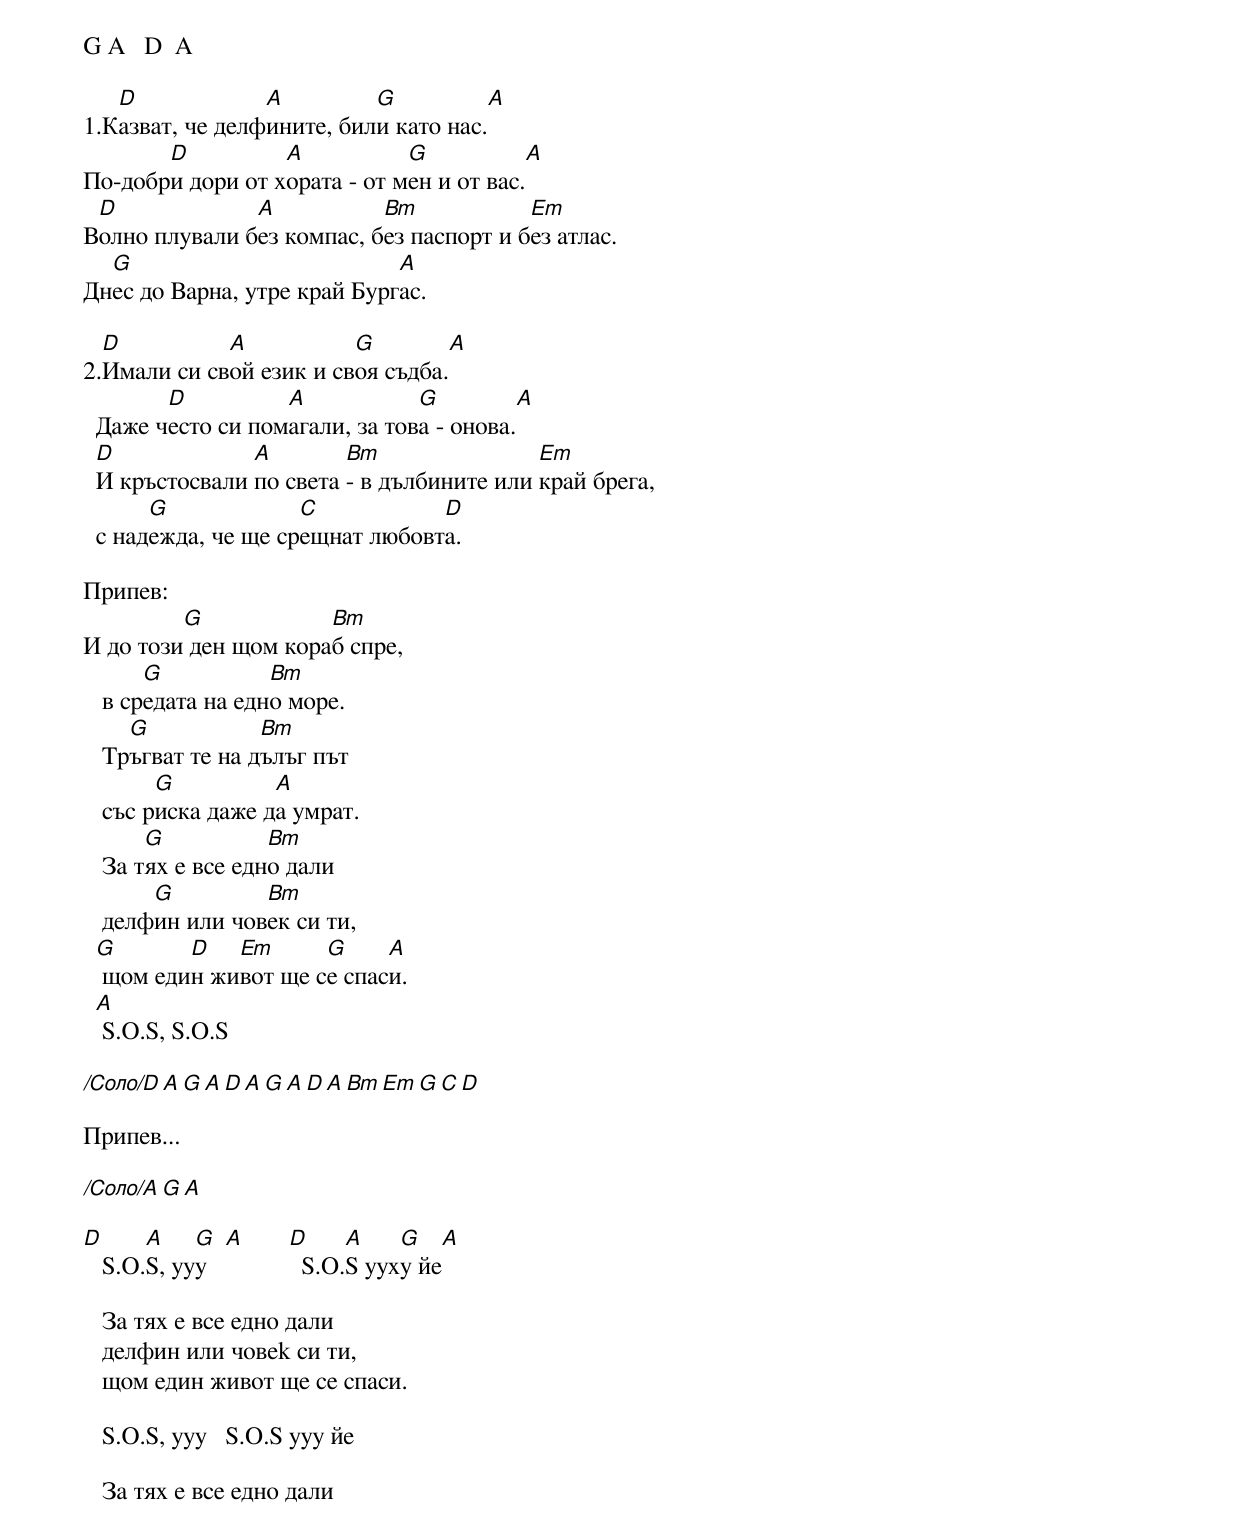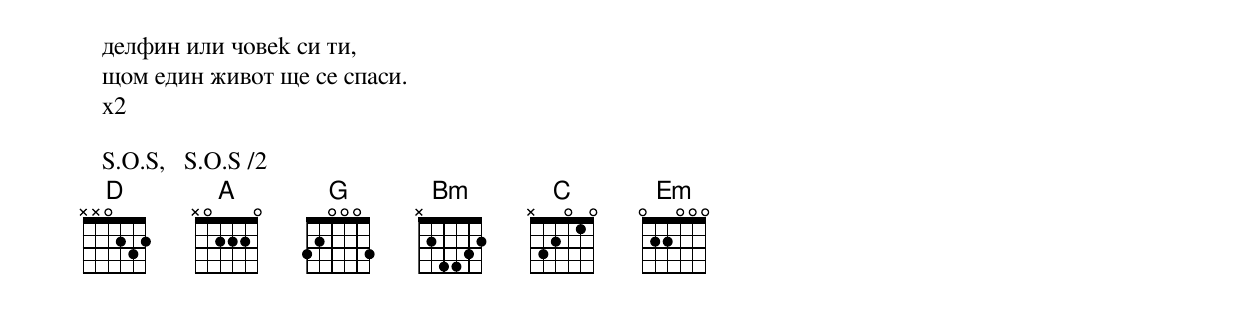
G A   D  A

   D             A         G            A
1.Казват, че делфините, били като нас.
       D          A           G              A
По-добри дори от хората - от мен и от вас.
 D             A           Bm            Еm
Волно плували без компас, без паспорт и без атлас.
  G                          A
Днес до Варна, утре край Бургас.

  D          A           G          A
2.Имали си свой език и своя съдба.
        D          A            G          A
  Даже често си помагали, за това - онова.
  D             A        Bm                Еm
  И кръстосвали по света - в дълбините или край брега,
       G             C           D
  с надежда, че ще срещнат любовта.

Припев:
         G            Bm
И до този ден щом кораб спре,
       G           Bm
   в средата на едно море.
     G            Bm
   Тръгват те на дълъг път
        G          A
   със риска даже да умрат.
       G           Bm
   За тях е все едно дали
       G         Bm
   делфин или човек си ти,
  G       D   Em      G     A
   щом един живот ще се спаси.
  A
   S.O.S, S.O.S

/Соло/D A G A  D A G A  D A Bm Еm  G C D

Припев...

/Соло/A G A

D      A    G   A      D     A    G    A
   S.O.S, ууу            S.O.S ууху йе

   За тях е все едно дали
   делфин или човеk си ти,
   щом един живот ще се спаси.

   S.O.S, ууу   S.O.S ууу йе

   За тях е все едно дали
   делфин или човеk си ти,
   щом един живот ще се спаси.
   x2

   S.O.S,   S.O.S /2
